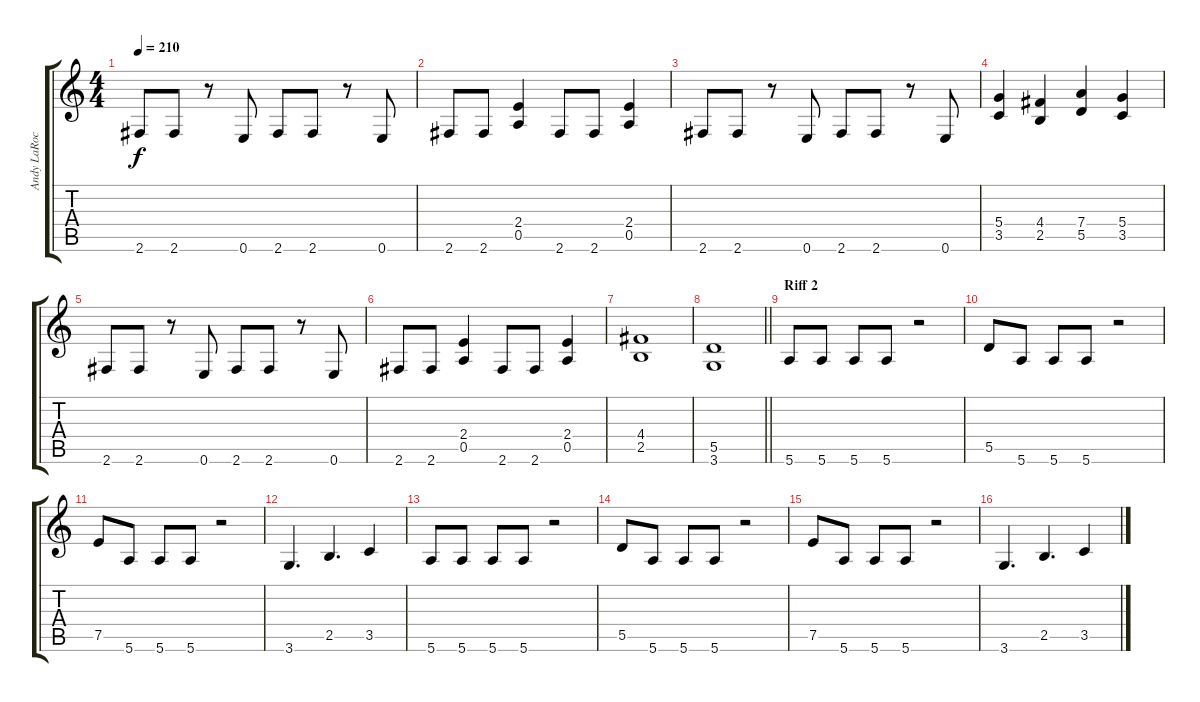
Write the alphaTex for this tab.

\track ("Andy LaRocque" "Andy LaRoc") {instrument distortionguitar}
\staff {score tabs}
\tuning (E4 B3 G3 D3 A2 E2) {hide}
\ts (4 4)
\tempo 210
\clef g2
\ks c
2.6.8{dy f} 2.6.8 r.8 0.6.8 2.6.8 2.6.8 r.8 0.6.8 |
2.6.8 2.6.8 (2.4 0.5).4 2.6.8 2.6.8 (2.4 0.5).4 |
2.6.8 2.6.8 r.8 0.6.8 2.6.8 2.6.8 r.8 0.6.8 |
(5.4 3.5).4 (4.4 2.5).4 (7.4 5.5).4 (5.4 3.5).4 |
2.6.8 2.6.8 r.8 0.6.8 2.6.8 2.6.8 r.8 0.6.8 |
2.6.8 2.6.8 (2.4 0.5).4 2.6.8 2.6.8 (2.4 0.5).4 |
(4.4 2.5).1 |
\barLineRight lightlight
(5.5 3.6).1 |
\section ("" "Riff 2")
5.6.8 5.6.8 5.6.8 5.6.8 r.2 |
5.5.8 5.6.8 5.6.8 5.6.8 r.2 |
7.5.8 5.6.8 5.6.8 5.6.8 r.2 |
3.6.4{d} 2.5.4{d} 3.5.4 |
5.6.8 5.6.8 5.6.8 5.6.8 r.2 |
5.5.8 5.6.8 5.6.8 5.6.8 r.2 |
7.5.8 5.6.8 5.6.8 5.6.8 r.2 |
3.6.4{d} 2.5.4{d} 3.5.4
